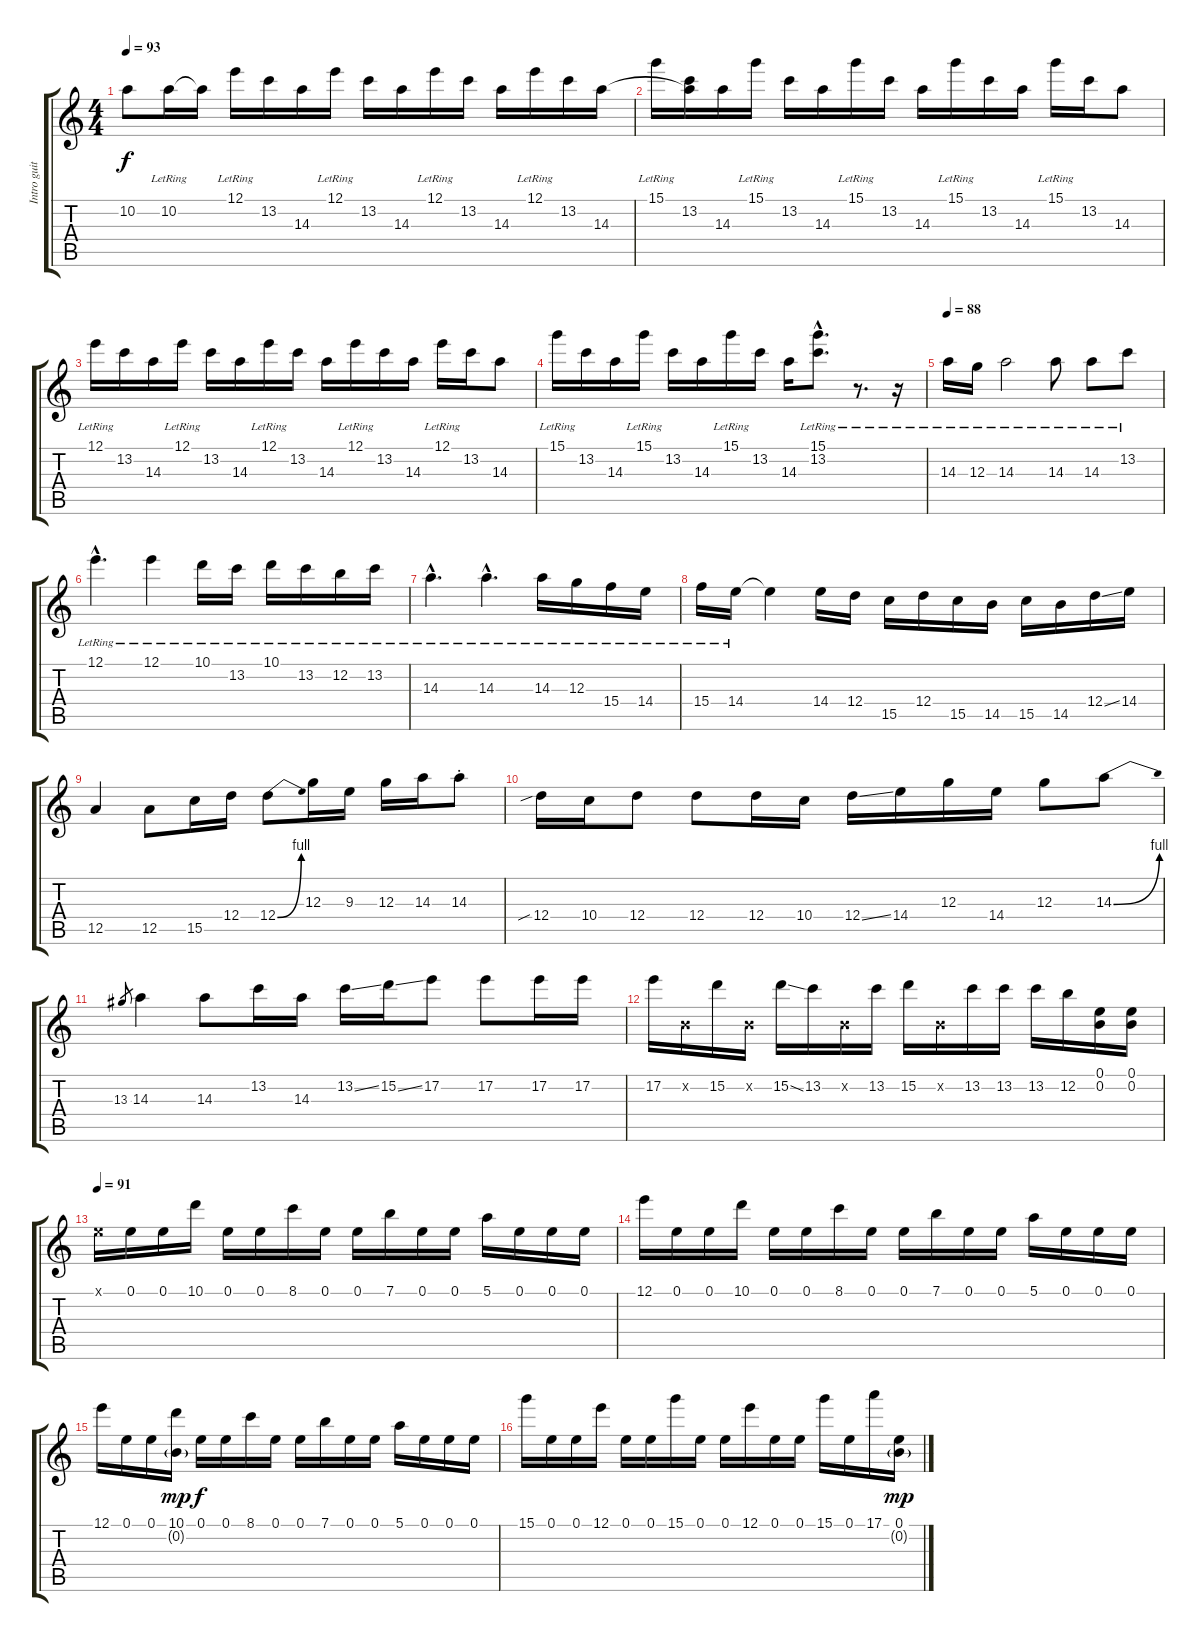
\track ("Intro guitar" "Intro guit") {instrument electricguitarjazz}
\staff {score tabs}
\tuning (E4 B3 G3 D3 A2 E2) {hide}
\ts (4 4)
\tempo 93
\clef g2
\ks c
10.2.8{dy f} 10.2{lr}.16 10.2{t}.16 12.1{lr}.16 13.2.16 14.3.16 12.1{lr}.16 13.2.16 14.3.16 12.1{lr}.16 13.2.16 14.3.16 12.1{lr}.16 13.2.16 14.3.16 |
15.1{lr}.16 (13.2 14.3{t}).16 14.3.16 15.1{lr}.16 13.2.16 14.3.16 15.1{lr}.16 13.2.16 14.3.16 15.1{lr}.16 13.2.16 14.3.16 15.1{lr}.16 13.2.16 14.3.8 |
12.1{lr}.16 13.2.16 14.3.16 12.1{lr}.16 13.2.16 14.3.16 12.1{lr}.16 13.2.16 14.3.16 12.1{lr}.16 13.2.16 14.3.16 12.1{lr}.16 13.2.16 14.3.8 |
15.1{lr}.16 13.2.16 14.3.16 15.1{lr}.16 13.2.16 14.3.16 15.1{lr}.16 13.2.16 14.3.16 (15.1{hac lr} 13.2{hac lr}).8{d} r.8{d} r.16 |
\tempo 88
14.3{lr}.16 12.3{lr}.16 14.3{lr}.2 14.3{lr}.8 14.3{lr}.8 13.2{lr}.8 |
12.1{hac lr}.4{d} 12.1{lr}.4 10.1{lr}.16 13.2{lr}.16 10.1{lr}.16 13.2{lr}.16 12.2{lr}.16 13.2{lr}.16 |
14.3{hac lr}.4{d} 14.3{hac lr}.4{d} 14.3{lr}.16 12.3{lr}.16 15.4{lr}.16 14.4{lr}.16 |
15.4{lr}.16 14.4{lr}.16 14.4{t}.4 14.4.16 12.4.16 15.5.16 12.4.16 15.5.16 14.5.16 15.5.16 14.5.16 12.4{ss}.16 14.4.16 |
12.5.4 12.5.8 15.5.16 12.4.16 12.4{be (bend 0 0 60 4)}.8 12.3.16 9.3.16 12.3.16 14.3.16 14.3{st}.8 |
12.4{sib}.16 10.4.16 12.4.8 12.4.8 12.4.16 10.4.16 12.4{ss}.16 14.4.16 12.3.16 14.4.16 12.3.8 14.3{be (bend 0 0 60 4)}.8 |
13.3.8{gr} 14.3.4 14.3.8 13.2.16 14.3.16 13.2{ss}.16 15.2{ss}.16 17.2.8 17.2.8 17.2.16 17.2.16 |
17.2.16 0.2{x}.16 15.2.16 0.2{x}.16 15.2{ss}.16 13.2.16 0.2{x}.16 13.2.16 15.2.16 0.2{x}.16 13.2.16 13.2.16 13.2.16 12.2.16 (0.1 0.2).16 (0.1 0.2).16 |
\tempo 91
0.1{x}.16 0.1.16 0.1.16 10.1.16 0.1.16 0.1.16 8.1.16 0.1.16 0.1.16 7.1.16 0.1.16 0.1.16 5.1.16 0.1.16 0.1.16 0.1.16 |
12.1.16 0.1.16 0.1.16 10.1.16 0.1.16 0.1.16 8.1.16 0.1.16 0.1.16 7.1.16 0.1.16 0.1.16 5.1.16 0.1.16 0.1.16 0.1.16 |
12.1.16 0.1.16 0.1.16 (10.1 0.2{g}).16{dy mp} 0.1.16{dy f} 0.1.16 8.1.16 0.1.16 0.1.16 7.1.16 0.1.16 0.1.16 5.1.16 0.1.16 0.1.16 0.1.16 |
15.1.16 0.1.16 0.1.16 12.1.16 0.1.16 0.1.16 15.1.16 0.1.16 0.1.16 12.1.16 0.1.16 0.1.16 15.1.16 0.1.16 17.1.16 (0.1 0.2{g}).16{dy mp}
